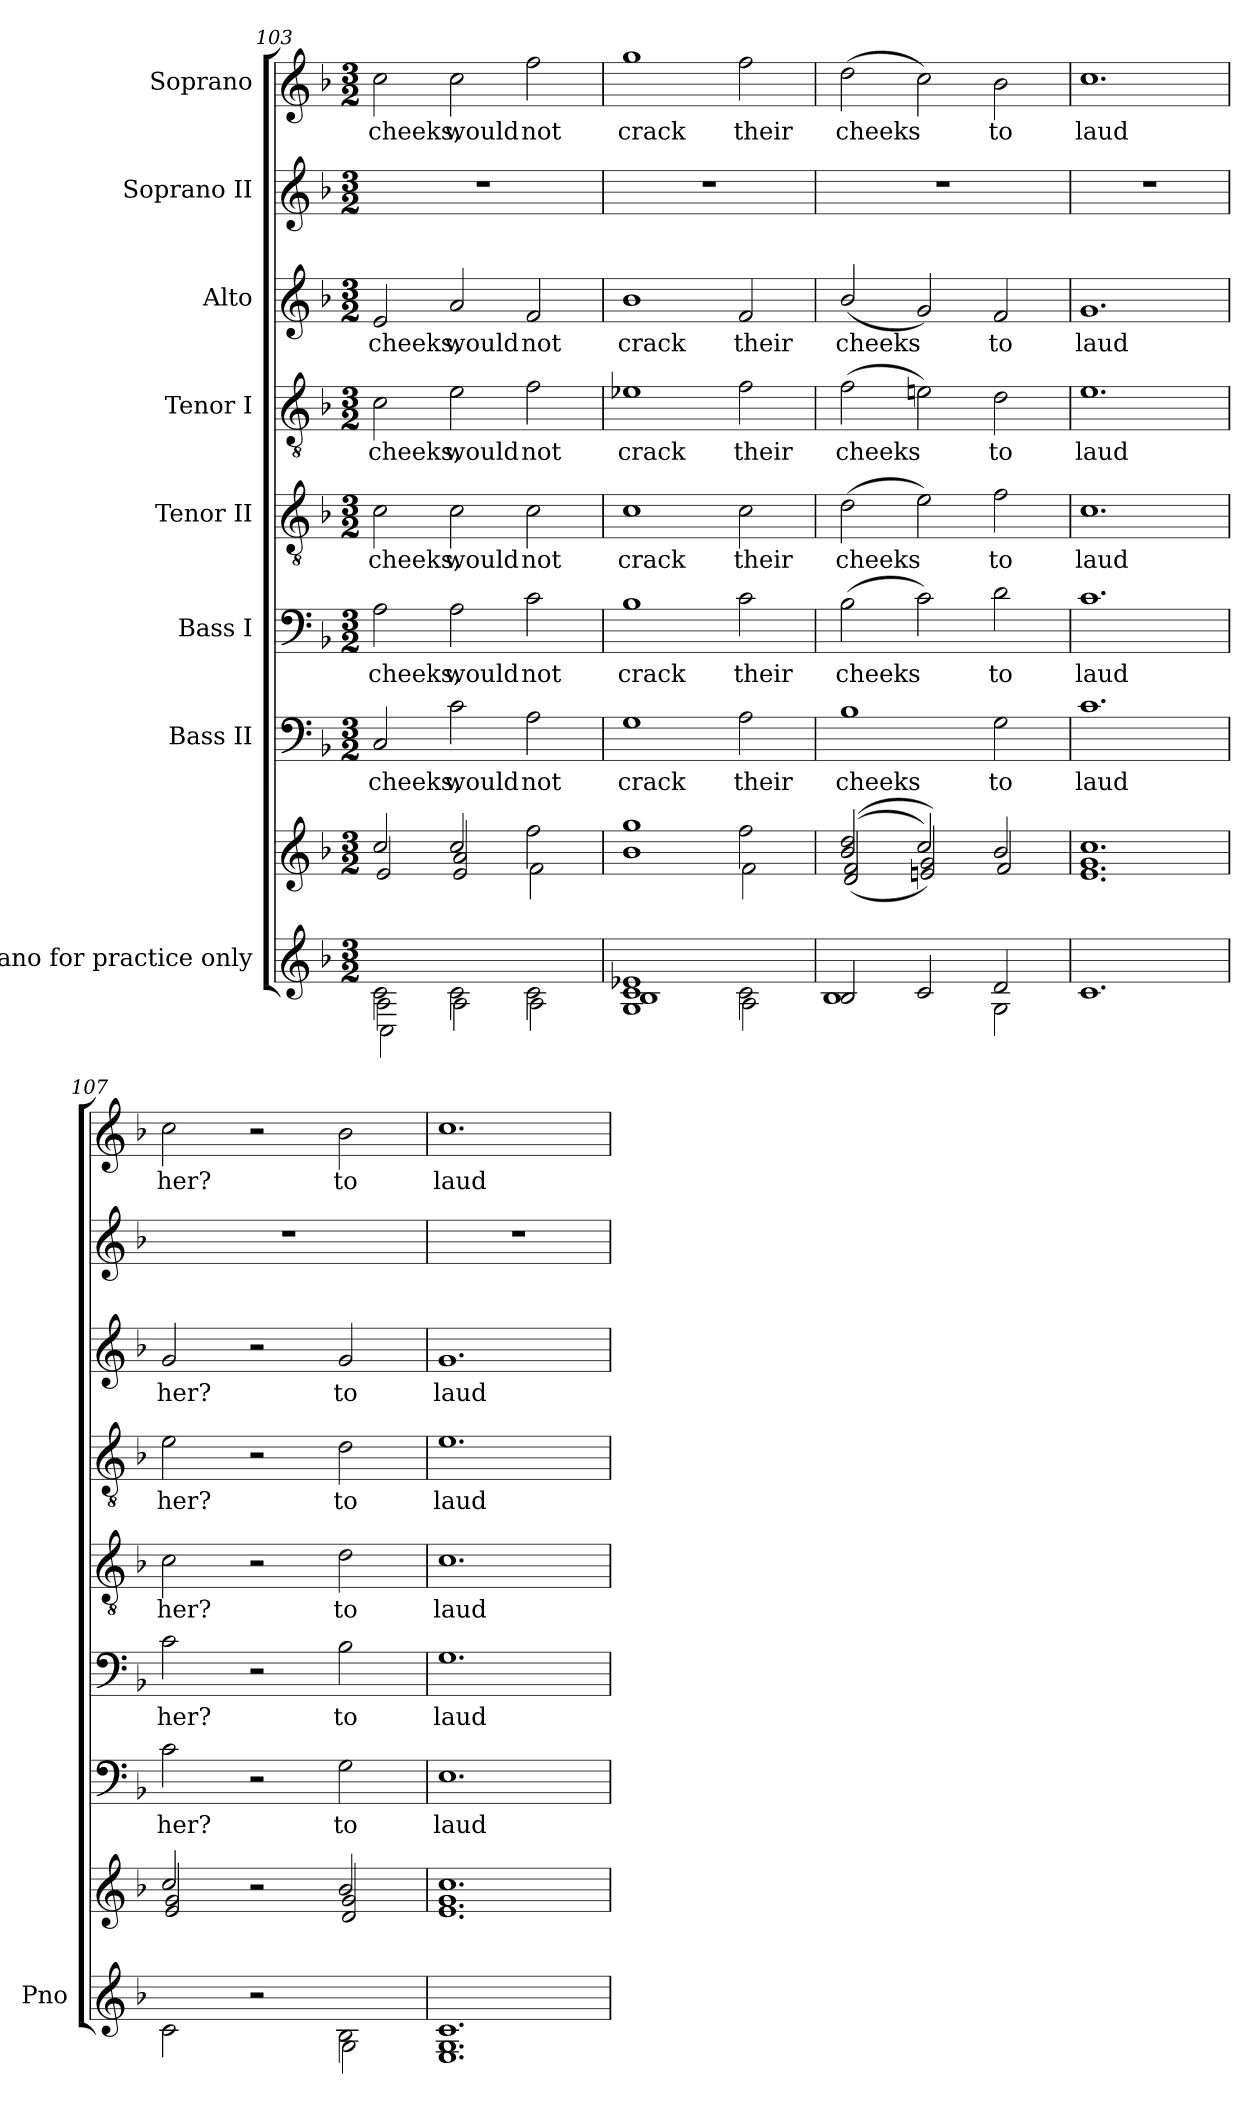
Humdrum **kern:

**kern	**kern	**kern	**text	**kern	**text	**kern	**text	**kern	**text	**kern	**text	**kern	**kern	**text
*part8	*part8	*part7	*part7	*part6	*part6	*part5	*part5	*part4	*part4	*part3	*part3	*part2	*part1	*part1
*staff9	*staff8	*staff7	*staff7	*staff6	*staff6	*staff5	*staff5	*staff4	*staff4	*staff3	*staff3	*staff2	*staff1	*staff1
*I"Piano for practice only	*	*I"Bass II	*	*I"Bass I	*	*I"Tenor II	*	*I"Tenor I	*	*I"Alto	*	*I"Soprano II	*I"Soprano	*
*I'Pno	*	*	*	*	*	*	*	*	*	*	*	*	*	*
*clefG2	*clefG2	*clefF4	*	*clefF4	*	*clefGv2	*	*clefGv2	*	*clefG2	*	*clefG2	*clefG2	*
*k[b-]	*k[b-]	*k[b-]	*	*k[b-]	*	*k[b-]	*	*k[b-]	*	*k[b-]	*	*k[b-]	*k[b-]	*
*M3/2	*M3/2	*M3/2	*	*M3/2	*	*M3/2	*	*M3/2	*	*M3/2	*	*M3/2	*M3/2	*
=103	=103	=103	=103	=103	=103	=103	=103	=103	=103	=103	=103	=103	=103	=103
*^	*^	*	*	*	*	*	*	*	*	*	*	*	*	*
*	*^	*	*	*	*	*	*	*	*	*	*	*	*	*	*	*
2c\	2A\	2C\	2cc/	2e/	2C/	cheeks,	2A\	cheeks,	2c\	cheeks,	2c\	cheeks,	2e/	cheeks,	1.r	2cc\	cheeks,
2c\	2A\	2ryy	2cc/	2e/ 2a/	2c\	would	2A\	would	2c\	would	2e\	would	2a/	would	.	2cc\	would
2c\	2ryy	2A\	2ff\	2f\	2A\	not	2c\	not	2c\	not	2f\	not	2f/	not	.	2ff\	not
=104	=104	=104	=104	=104	=104	=104	=104	=104	=104	=104	=104	=104	=104	=104	=104	=104	=104
*	*	*^	*	*	*	*	*	*	*	*	*	*	*	*	*	*	*
1e-X	1c	1B-	1G	1gg	1b-	1G	crack	1B-	crack	1c	crack	1e-X	crack	1b-	crack	1.r	1gg	crack
2c\	2A\	2ryy	2ryy	2ff\	2f\	2A\	their	2c\	their	2c\	their	2f\	their	2f/	their	.	2ff\	their
*	*v	*v	*v	*	*	*	*	*	*	*	*	*	*	*	*	*	*	*
=105	=105	=105	=105	=105	=105	=105	=105	=105	=105	=105	=105	=105	=105	=105	=105	=105
2B-/	1B-	((>2b-/ 2dd/	(<2d/ 2f/	1B-	cheeks	(2B-\	cheeks	(2d\	cheeks	(2f\	cheeks	(2b-/	cheeks	1.r	(2dd\	cheeks
2c/	.	2cc/)	2en/ 2g/))	.	.	2c\)	.	2e\)	.	2en\)	.	2g/)	.	.	2cc\)	.
2d/	2G\	2b-/	2f/	2G\	to	2d\	to	2f\	to	2d\	to	2f/	to	.	2b-\	to
*v	*v	*	*	*	*	*	*	*	*	*	*	*	*	*	*	*
=106	=106	=106	=106	=106	=106	=106	=106	=106	=106	=106	=106	=106	=106	=106	=106
1.c	1.cc	1.e 1.g	1.c	laud	1.c	laud	1.c	laud	1.e	laud	1.g	laud	1.r	1.cc	laud
=107	=107	=107	=107	=107	=107	=107	=107	=107	=107	=107	=107	=107	=107	=107	=107
*^	*	*	*	*	*	*	*	*	*	*	*	*	*	*	*
2c\	1ryy	2cc/	2e/ 2g/	2c\	her?	2c\	her?	2c\	her?	2e\	her?	2g/	her?	1.r	2cc\	her?
2r	.	2r	2ryy	2r	.	2r	.	2r	.	2r	.	2r	.	.	2r	.
2B-\	2G\	2b-/	2d/ 2g/	2G\	to	2B-\	to	2d\	to	2d\	to	2g/	to	.	2b-\	to
=108	=108	=108	=108	=108	=108	=108	=108	=108	=108	=108	=108	=108	=108	=108	=108	=108
*	*^	*	*	*	*	*	*	*	*	*	*	*	*	*	*	*
1.c	1.G	1.E	1.cc	1.e 1.g	1.E	laud	1.G	laud	1.c	laud	1.e	laud	1.g	laud	1.r	1.cc	laud
*v	*v	*v	*	*	*	*	*	*	*	*	*	*	*	*	*	*	*
*	*v	*v	*	*	*	*	*	*	*	*	*	*	*	*	*
=	=	=	=	=	=	=	=	=	=	=	=	=	=	=
*-	*-	*-	*-	*-	*-	*-	*-	*-	*-	*-	*-	*-	*-	*-
